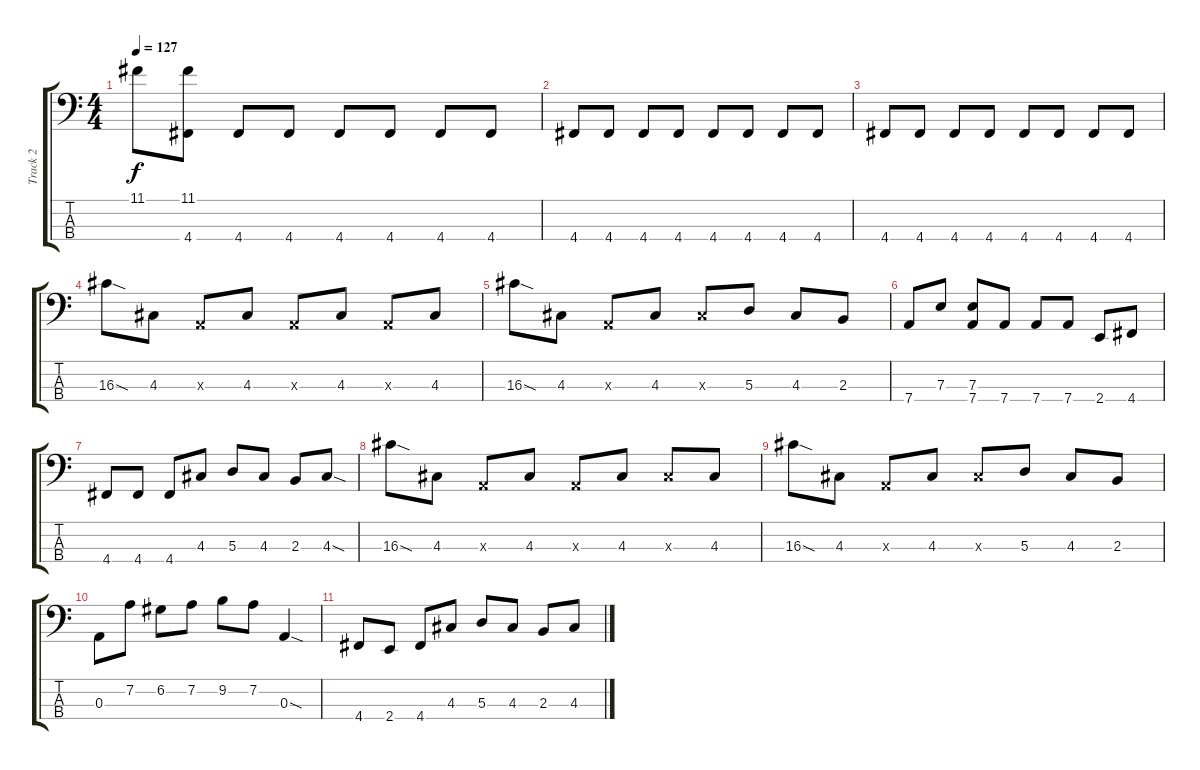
\track ("Track 2" "Track 2") {instrument electricbassfinger}
\staff {score tabs}
\tuning (G2 D2 A1 D1) {hide}
\ts (4 4)
\tempo 127
\clef f4
\ks c
11.1.8{dy f} (11.1 4.4).8 4.4.8 4.4.8 4.4.8 4.4.8 4.4.8 4.4.8 |
4.4.8 4.4.8 4.4.8 4.4.8 4.4.8 4.4.8 4.4.8 4.4.8 |
4.4.8 4.4.8 4.4.8 4.4.8 4.4.8 4.4.8 4.4.8 4.4.8 |
16.3{sod}.8 4.3.8 0.3{x}.8 4.3.8 0.3{x}.8 4.3.8 0.3{x}.8 4.3.8 |
16.3{sod}.8 4.3.8 0.3{x}.8 4.3.8 4.3{x}.8 5.3.8 4.3.8 2.3.8 |
7.4.8 7.3.8 (7.3 7.4).8 7.4.8 7.4.8 7.4.8 2.4.8 4.4.8 |
4.4.8 4.4.8 4.4.8 4.3.8 5.3.8 4.3.8 2.3.8 4.3{sod}.8 |
16.3{sod}.8 4.3.8 0.3{x}.8 4.3.8 0.3{x}.8 4.3.8 4.3{x}.8 4.3.8 |
16.3{sod}.8 4.3.8 0.3{x}.8 4.3.8 4.3{x}.8 5.3.8 4.3.8 2.3.8 |
0.3.8 7.2.8 6.2.8 7.2.8 9.2.8 7.2.8 0.3{sod}.4 |
4.4.8 2.4.8 4.4.8 4.3.8 5.3.8 4.3.8 2.3.8 4.3.8
